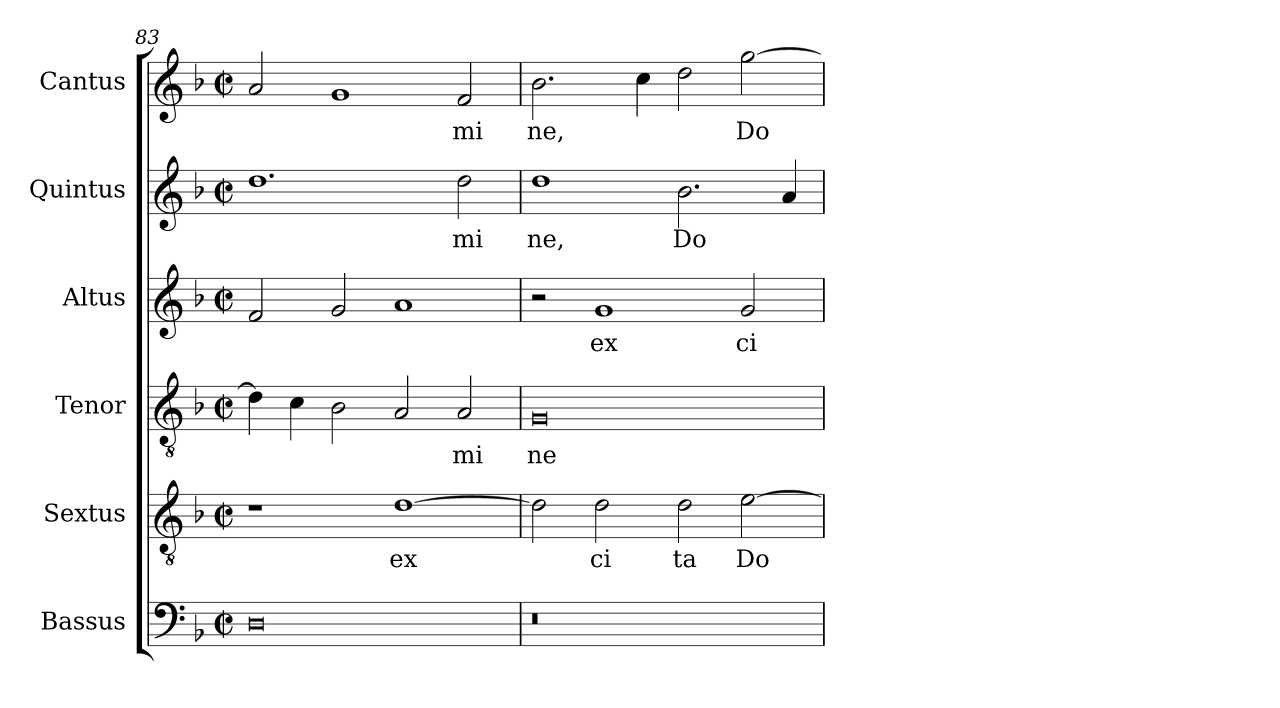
**kern	**kern	**text	**kern	**text	**kern	**text	**kern	**text	**kern	**text
*part6	*part5	*part5	*part4	*part4	*part3	*part3	*part2	*part2	*part1	*part1
*staff6	*staff5	*staff5	*staff4	*staff4	*staff3	*staff3	*staff2	*staff2	*staff1	*staff1
*I"Bassus	*I"Sextus	*	*I"Tenor	*	*I"Altus	*	*I"Quintus	*	*I"Cantus	*
*clefF4	*clefGv2	*	*clefGv2	*	*clefG2	*	*clefG2	*	*clefG2	*
*k[b-]	*k[b-]	*	*k[b-]	*	*k[b-]	*	*k[b-]	*	*k[b-]	*
*F:	*F:	*	*F:	*	*F:	*	*F:	*	*F:	*
*M2/2	*M2/2	*	*M2/2	*	*M2/2	*	*M2/2	*	*M2/2	*
*met(c|)	*met(c|)	*	*met(c|)	*	*met(c|)	*	*met(c|)	*	*met(c|)	*
=83	=83	=83	=83	=83	=83	=83	=83	=83	=83	=83
0D	1r	.	4d\]	.	2f/	.	1.dd	.	2a/	.
.	.	.	4c\	.	.	.	.	.	.	.
.	.	.	2B-\	.	2g/	.	.	.	1g	.
!	!	!LO:LY:b:cj	!	!	!	!	!	!	!	!
.	[>1d	ex	2A/	.	1a	.	.	.	.	.
!	!	!	!	!LO:LY:b:cj	!	!	!	!LO:LY:b:cj	!	!LO:LY:b:cj
.	.	.	2A/	mi	.	.	2dd\	mi	2f/	mi
=84	=84	=84	=84	=84	=84	=84	=84	=84	=84	=84
!	!	!	!	!LO:LY:b:cj	!	!	!	!LO:LY:b:cj	!	!LO:LY:b
0r	2d\]	.	0G	ne	2r	.	1dd	ne,	2.b-\	ne,
!	!	!LO:LY:b:cj	!	!	!	!LO:LY:b:cj	!	!	!	!
.	2d\	ci	.	.	1g	ex	.	.	.	.
.	.	.	.	.	.	.	.	.	4cc\	.
!	!	!LO:LY:b:cj	!	!	!	!	!	!LO:LY:b	!	!
.	2d\	ta	.	.	.	.	2.b-\	Do	2dd\	.
!	!	!LO:LY:b	!	!	!	!LO:LY:b:cj	!	!	!	!LO:LY:b
.	[>2e\	Do	.	.	2g/	ci	.	.	[>2gg\	Do
.	.	.	.	.	.	.	4a/	.	.	.
=	=	=	=	=	=	=	=	=	=	=
*-	*-	*-	*-	*-	*-	*-	*-	*-	*-	*-
